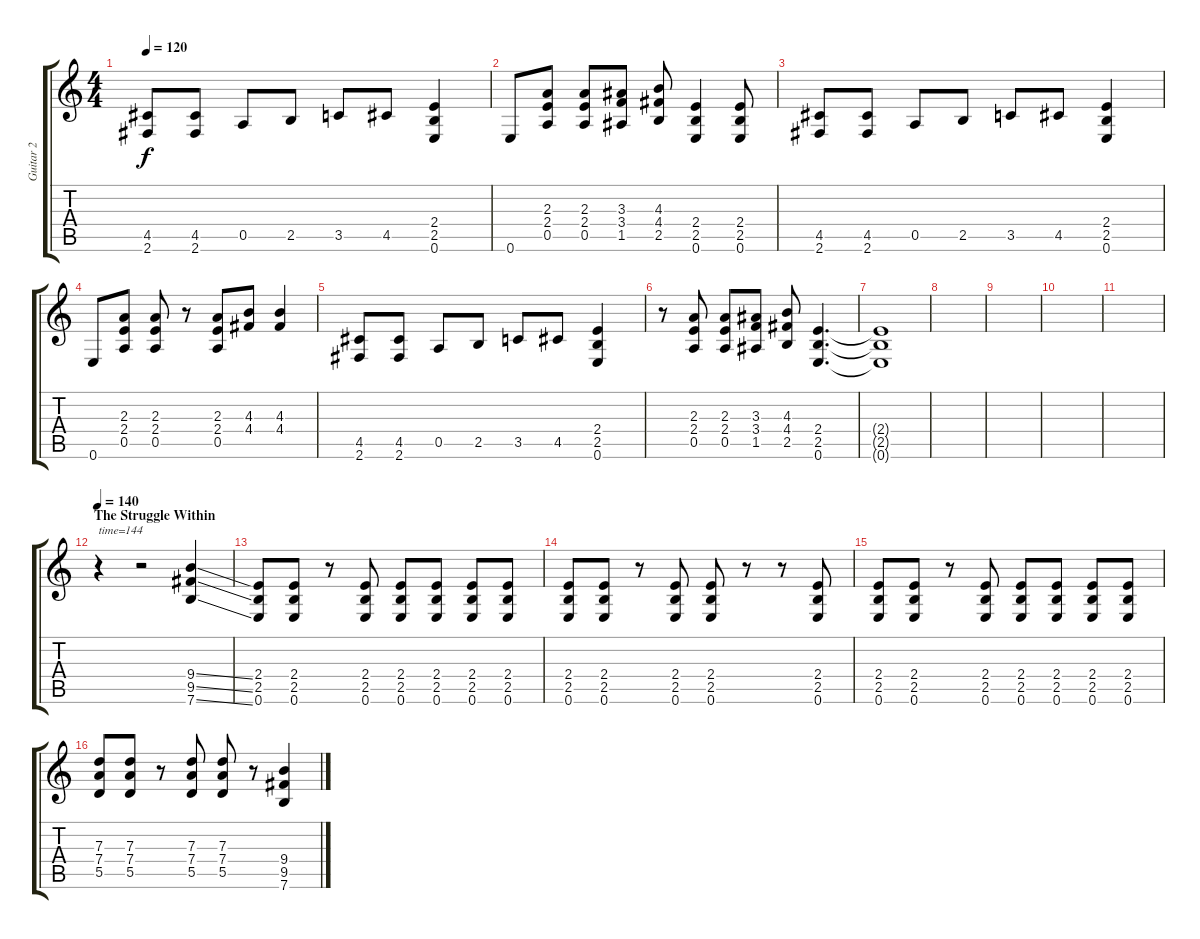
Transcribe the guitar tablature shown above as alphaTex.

\track ("Guitar 2" "Guitar 2") {instrument distortionguitar}
\staff {score tabs}
\tuning (E4 B3 G3 D3 A2 E2) {hide}
\ts (4 4)
\tempo 120
\clef g2
\ks c
(4.5 2.6).8{dy f} (4.5 2.6).8 0.5.8 2.5.8 3.5.8 4.5.8 (2.4 2.5 0.6).4 |
0.6.8 (2.3 2.4 0.5).8 (2.3 2.4 0.5).8 (3.3 3.4 1.5).8 (4.3 4.4 2.5).8 (2.4 2.5 0.6).4 (2.4 2.5 0.6).8 |
(4.5 2.6).8 (4.5 2.6).8 0.5.8 2.5.8 3.5.8 4.5.8 (2.4 2.5 0.6).4 |
0.6.8 (2.3 2.4 0.5).8 (2.3 2.4 0.5).8 r.8 (2.3 2.4 0.5).8 (4.3 4.4).8 (4.3 4.4).4 |
(4.5 2.6).8 (4.5 2.6).8 0.5.8 2.5.8 3.5.8 4.5.8 (2.4 2.5 0.6).4 |
r.8 (2.3 2.4 0.5).8 (2.3 2.4 0.5).8 (3.3 3.4 1.5).8 (4.3 4.4 2.5).8 (2.4 2.5 0.6).4{d} |
(2.4{t} 2.5{t} 0.6{t}).1 |
|
|
|
|
\section ("" "The Struggle Within")
\tempo 180
\tempo 140
r.4{txt "time=144"} r.2 (9.4{ss} 9.5{ss} 7.6{ss}).4 |
(2.4 2.5 0.6).8 (2.4 2.5 0.6).8 r.8 (2.4 2.5 0.6).8 (2.4 2.5 0.6).8 (2.4 2.5 0.6).8 (2.4 2.5 0.6).8 (2.4 2.5 0.6).8 |
(2.4 2.5 0.6).8 (2.4 2.5 0.6).8 r.8 (2.4 2.5 0.6).8 (2.4 2.5 0.6).8 r.8 r.8 (2.4 2.5 0.6).8 |
(2.4 2.5 0.6).8 (2.4 2.5 0.6).8 r.8 (2.4 2.5 0.6).8 (2.4 2.5 0.6).8 (2.4 2.5 0.6).8 (2.4 2.5 0.6).8 (2.4 2.5 0.6).8 |
(7.3 7.4 5.5).8 (7.3 7.4 5.5).8 r.8 (7.3 7.4 5.5).8 (7.3 7.4 5.5).8 r.8 (9.4{ss} 9.5{ss} 7.6{ss}).4
